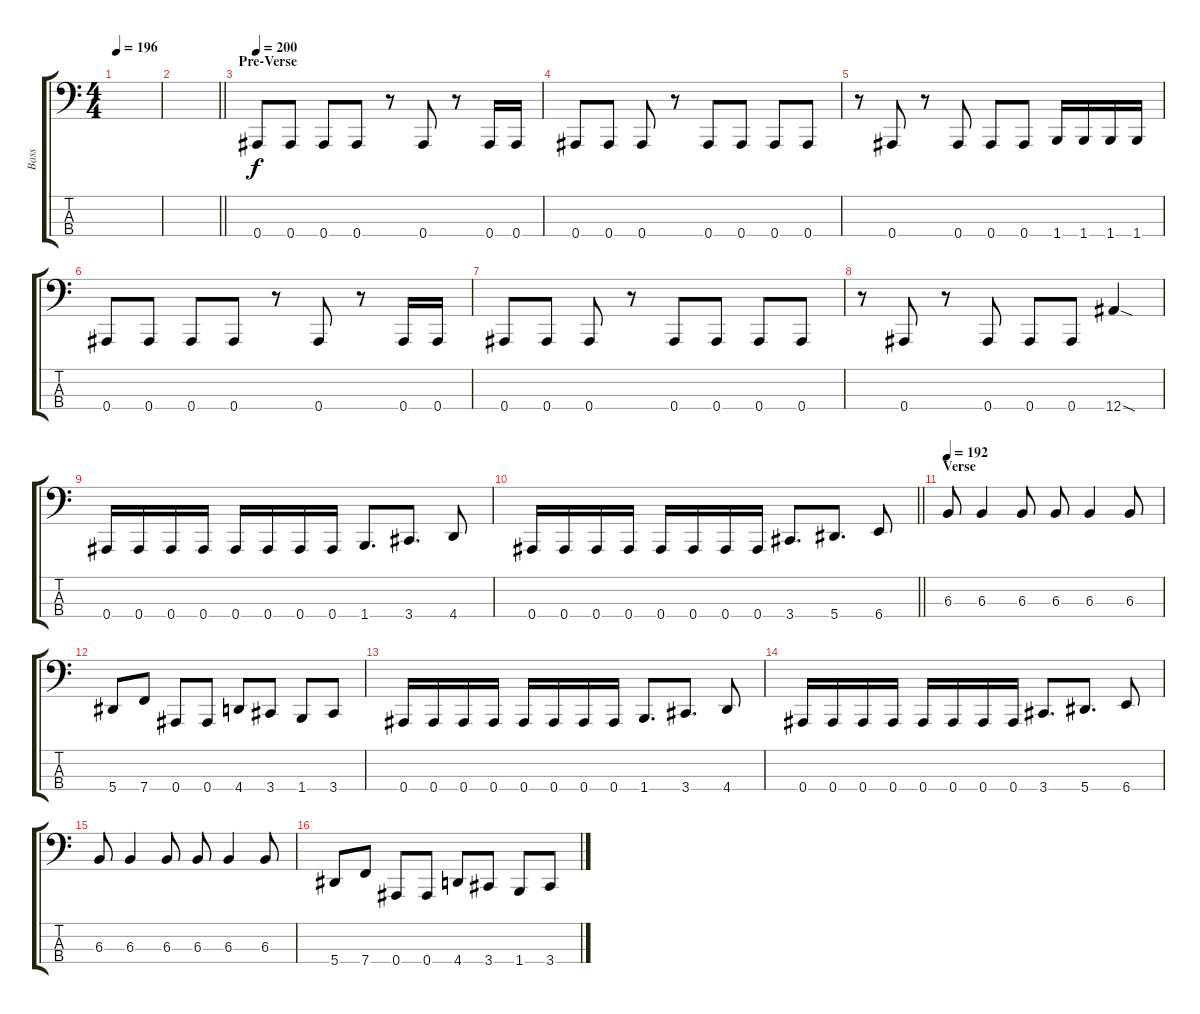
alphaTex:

\track ("Bass" "Bass") {instrument electricbasspick}
\staff {score tabs}
\tuning (Eb2 Bb1 F1 Bb0) {hide}
\ts (4 4)
\tempo 196
\clef f4
\ks c
|
\barLineRight lightlight
|
\section ("" "Pre-Verse")
\tempo 200
0.4.8 0.4.8 0.4.8 0.4.8 r.8 0.4.8 r.8 0.4.16 0.4.16 |
0.4.8 0.4.8 0.4.8 r.8 0.4.8 0.4.8 0.4.8 0.4.8 |
r.8 0.4.8 r.8 0.4.8 0.4.8 0.4.8 1.4.16 1.4.16 1.4.16 1.4.16 |
0.4.8 0.4.8 0.4.8 0.4.8 r.8 0.4.8 r.8 0.4.16 0.4.16 |
0.4.8 0.4.8 0.4.8 r.8 0.4.8 0.4.8 0.4.8 0.4.8 |
r.8 0.4.8 r.8 0.4.8 0.4.8 0.4.8 12.4{sod}.4 |
0.4.16 0.4.16 0.4.16 0.4.16 0.4.16 0.4.16 0.4.16 0.4.16 1.4.8{d} 3.4.8{d} 4.4.8 |
\barLineRight lightlight
0.4.16 0.4.16 0.4.16 0.4.16 0.4.16 0.4.16 0.4.16 0.4.16 3.4.8{d} 5.4.8{d} 6.4.8 |
\section ("" "Verse")
\tempo 192
6.3.8 6.3.4 6.3.8 6.3.8 6.3.4 6.3.8 |
5.4.8 7.4.8 0.4.8 0.4.8 4.4.8 3.4.8 1.4.8 3.4.8 |
0.4.16 0.4.16 0.4.16 0.4.16 0.4.16 0.4.16 0.4.16 0.4.16 1.4.8{d} 3.4.8{d} 4.4.8 |
0.4.16 0.4.16 0.4.16 0.4.16 0.4.16 0.4.16 0.4.16 0.4.16 3.4.8{d} 5.4.8{d} 6.4.8 |
6.3.8 6.3.4 6.3.8 6.3.8 6.3.4 6.3.8 |
5.4.8 7.4.8 0.4.8 0.4.8 4.4.8 3.4.8 1.4.8 3.4.8
